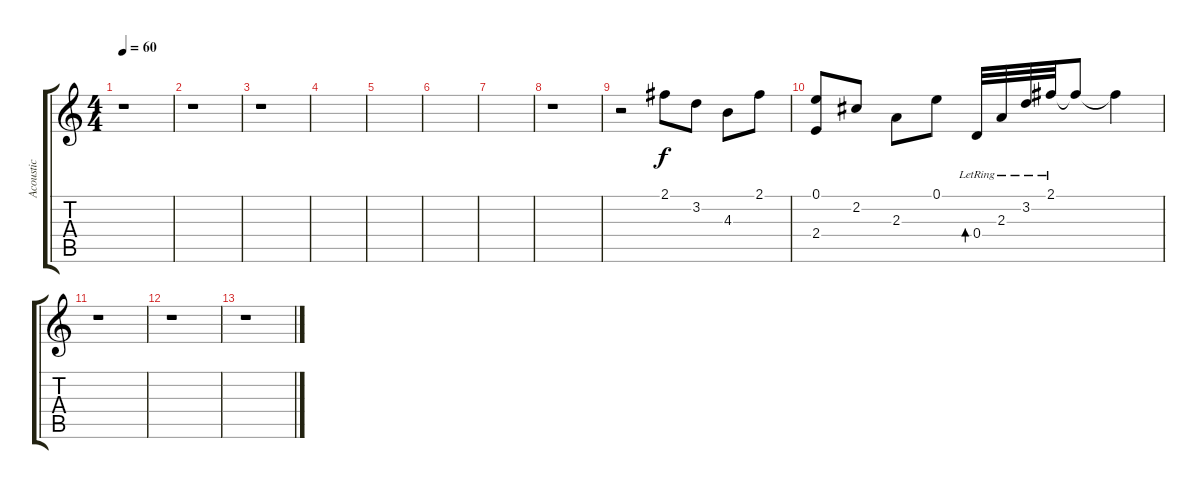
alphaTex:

\track ("Acoustic" "Acoustic") {instrument acousticguitarnylon}
\staff {score tabs}
\tuning (E4 B3 G3 D3 A2 E2) {hide}
\ts (4 4)
\tempo 60
\clef g2
\ks c
r.1{dy f} |
r.1 |
r.1 |
|
|
|
|
r.1 |
r.2 2.1.8 3.2.8 4.3.8 2.1.8 |
(0.1 2.4).8 2.2.8 2.3.8 0.1.8 0.4{lr}.32{bd 60} 2.3{lr}.32 3.2{lr}.32 2.1{lr}.32 2.1{t}.8 2.1{t}.4 |
r.1 |
r.1 |
r.1
